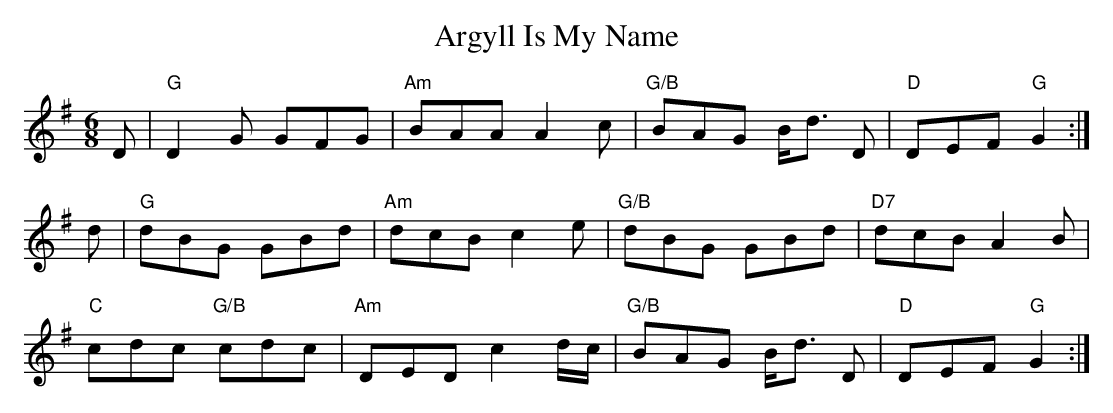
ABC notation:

X:1
T:Argyll Is My Name
M:6/8
L:1/8
K:G
D |\
"G" D2G       GFG | "Am" BAA A2c    | "G/B" BAG B/d3/2 D | "D"  DEF "G"G2  :|
d |\
"G" dBG       GBd | "Am" dcB c2e    | "G/B" dBG GBd      | "D7" dcBA2B  |
"C" cdc "G/B" cdc | "Am" DED c2d/c/ | "G/B" BAG B/d3/2 D | "D"  DEF "G"G2  :|
